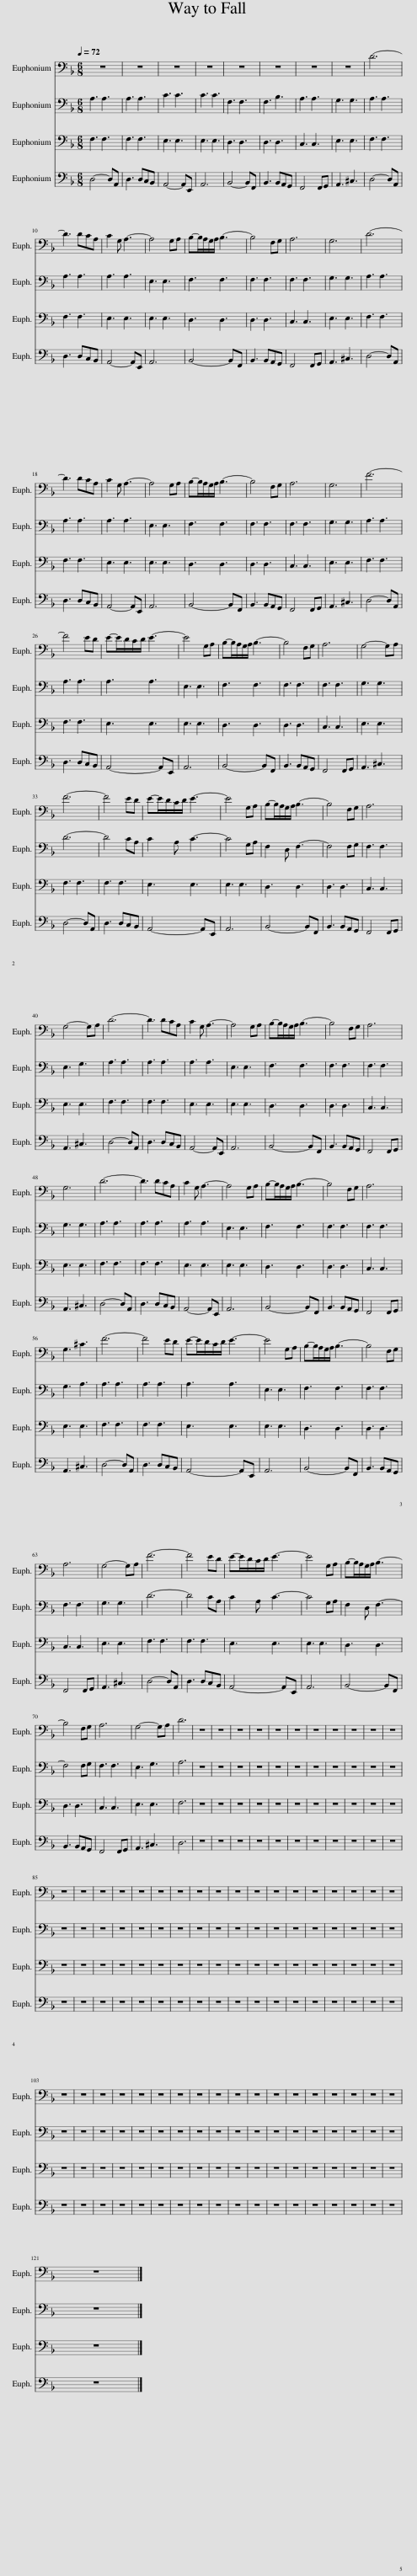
X:1
%%score 1 2 3 4
L:1/8
Q:1/4=72
M:6/8
I:linebreak $
K:F
V:1 bass
V:2 bass
V:3 bass
V:4 bass
V:1
 z6 | z6 | z6 | z6 | z6 | %5
 z6 | z6 | z6 | D6- |$ D3 DCA, | %10
 C2 G, A,3- | A,4 G,A, | B,-B,/A,/G,/A,/ B,3- | B,4 F,G, | A,6 | %15
 G,6 | D6- |$ D3 DCA, | C2 G, A,3- | A,4 G,A, | %20
 B,-B,/A,/G,/A,/ B,3- | B,4 F,G, | A,6 | G,6 | F6- |$ %25
 F4 ED | E-E/D/C/D/ E3- | E4 G,A, | B,-B,/A,/G,/A,/ B,3- | B,4 F,G, | %30
 A,6 | G,4- G,A, |$ F6- | F4 ED | E-E/D/C/D/ E3- | %35
 E4 G,A, | B,-B,/A,/G,/A,/ B,3- | B,4 F,G, | A,6 |$ G,4- G,A, | %40
 D6- | D3 DCA, | C2 G, A,3- | A,4 G,A, | B,-B,/A,/G,/A,/ B,3- | %45
 B,4 F,G, | A,6 |$ G,6 | D6- | D3 DCA, | %50
 C2 G, A,3- | A,4 G,A, | B,-B,/A,/G,/A,/ B,3- | B,4 F,G, | A,6 |$ %55
 G,3 ^C3 | F6- | F4 ED | E-E/D/C/D/ E3- | E4 G,A, | %60
 B,-B,/A,/G,/A,/ B,3- | B,4 F,G, |$ A,6 | G,4- G,A, | F6- | %65
 F4 ED | E-E/D/C/D/ E3- | E4 G,A, | B,-B,/A,/G,/A,/ B,3- |$ B,4 F,G, | %70
 A,6 | G,4- G,A, | D6 | z6 | z6 | %75
 z6 | z6 | z6 | z6 | z6 | %80
 z6 | z6 | z6 | z6 |$ z6 | %85
 z6 | z6 | z6 | z6 | z6 | %90
 z6 | z6 | z6 | z6 | z6 | %95
 z6 | z6 | z6 | z6 | z6 | %100
 z6 | z6 |$ z6 | z6 | z6 | %105
 z6 | z6 | z6 | z6 | z6 | %110
 z6 | z6 | z6 | z6 | z6 | %115
 z6 | z6 | z6 | z6 | z6 |$ %120
 z6 |] %121
V:2
 A,3 A,3 | A,3 A,3 | C3 C3 | C3 C3 | F,3 F,3 | %5
 F,3 B,3 | A,3 A,3 | G,3 G,3 | A,3 A,3 |$ A,3 A,3 | %10
 A,3 A,3 | E,3 E,3 | F,3 F,3 | F,3 F,3 | F,3 F,3 | %15
 G,3 G,3 | A,3 A,3 |$ A,3 A,3 | A,3 A,3 | E,3 E,3 | %20
 F,3 F,3 | F,3 F,3 | F,3 F,3 | G,3 G,3 | A,3 A,3 |$ %25
 A,3 A,3 | A,3 A,3 | E,3 E,3 | F,3 F,3 | F,3 F,3 | %30
 F,3 F,3 | G,3 G,3 |$ D6- | D4 CA, | C2 A, C3- | %35
 C4 G,A, | F,2 D, F,3- | F,4 F,G, | F,3 F,3 |$ E,3 G,3 | %40
 A,3 A,3 | A,3 A,3 | A,3 A,3 | E,3 E,3 | F,3 F,3 | %45
 F,3 F,3 | F,3 F,3 |$ G,3 G,3 | A,3 A,3 | A,3 A,3 | %50
 A,3 A,3 | E,3 E,3 | F,3 F,3 | F,3 F,3 | F,3 F,3 |$ %55
 G,3 A,3 | A,3 A,3 | A,3 A,3 | A,3 A,3 | E,3 E,3 | %60
 F,3 F,3 | F,3 F,3 |$ F,3 F,3 | G,3 G,3 | D6- | %65
 D4 CA, | C2 A, C3- | C4 G,A, | F,2 D, F,3- |$ F,4 F,G, | %70
 F,3 F,3 | E,3 G,3 | A,6 | z6 | z6 | %75
 z6 | z6 | z6 | z6 | z6 | %80
 z6 | z6 | z6 | z6 |$ z6 | %85
 z6 | z6 | z6 | z6 | z6 | %90
 z6 | z6 | z6 | z6 | z6 | %95
 z6 | z6 | z6 | z6 | z6 | %100
 z6 | z6 |$ z6 | z6 | z6 | %105
 z6 | z6 | z6 | z6 | z6 | %110
 z6 | z6 | z6 | z6 | z6 | %115
 z6 | z6 | z6 | z6 | z6 |$ %120
 z6 |] %121
V:3
 F,3 F,3 | F,3 F,3 | E,3 E,3 | E,3 E,3 | D,3 D,3 | %5
 D,3 D,3 | C,3 C,3 | E,3 E,3 | F,3 F,3 |$ F,3 F,3 | %10
 E,3 E,3 | E,3 E,3 | D,3 D,3 | D,3 D,3 | C,3 C,3 | %15
 E,3 E,3 | F,3 F,3 |$ F,3 F,3 | E,3 E,3 | E,3 E,3 | %20
 D,3 D,3 | D,3 D,3 | C,3 C,3 | E,3 E,3 | F,3 F,3 |$ %25
 F,3 F,3 | E,3 E,3 | E,3 E,3 | D,3 D,3 | D,3 D,3 | %30
 C,3 C,3 | E,3 E,3 |$ F,3 F,3 | F,3 F,3 | E,3 E,3 | %35
 E,3 E,3 | D,3 D,3 | D,3 D,3 | C,3 C,3 |$ E,3 E,3 | %40
 F,3 F,3 | F,3 F,3 | E,3 E,3 | E,3 E,3 | D,3 D,3 | %45
 D,3 D,3 | C,3 C,3 |$ E,3 E,3 | F,3 F,3 | F,3 F,3 | %50
 E,3 E,3 | E,3 E,3 | D,3 D,3 | D,3 D,3 | C,3 C,3 |$ %55
 E,3 E,3 | F,3 F,3 | F,3 F,3 | E,3 E,3 | E,3 E,3 | %60
 D,3 D,3 | D,3 D,3 |$ C,3 C,3 | E,3 E,3 | F,3 F,3 | %65
 F,3 F,3 | E,3 E,3 | E,3 E,3 | D,3 D,3 |$ D,3 D,3 | %70
 C,3 C,3 | E,3 E,3 | F,6 | z6 | z6 | %75
 z6 | z6 | z6 | z6 | z6 | %80
 z6 | z6 | z6 | z6 |$ z6 | %85
 z6 | z6 | z6 | z6 | z6 | %90
 z6 | z6 | z6 | z6 | z6 | %95
 z6 | z6 | z6 | z6 | z6 | %100
 z6 | z6 |$ z6 | z6 | z6 | %105
 z6 | z6 | z6 | z6 | z6 | %110
 z6 | z6 | z6 | z6 | z6 | %115
 z6 | z6 | z6 | z6 | z6 |$ %120
 z6 |] %121
V:4
 D,4- D,A,, | D,3 D,C,B,, | A,,4- A,,E,, | A,,6 | B,,4- B,,F,, | %5
 B,,3 B,,A,,G,, | F,,4 F,,G,, | A,,3 ^C,3 | D,4- D,A,, |$ D,3 D,C,B,, | %10
 A,,4- A,,E,, | A,,6 | B,,4- B,,F,, | B,,3 B,,A,,G,, | F,,4 F,,G,, | %15
 A,,3 ^C,3 | D,4- D,A,, |$ D,3 D,C,B,, | A,,4- A,,E,, | A,,6 | %20
 B,,4- B,,F,, | B,,3 B,,A,,G,, | F,,4 F,,G,, | A,,3 ^C,3 | D,4- D,A,, |$ %25
 D,3 D,C,B,, | A,,4- A,,E,, | A,,6 | B,,4- B,,F,, | B,,3 B,,A,,G,, | %30
 F,,4 F,,G,, | A,,3 ^C,3 |$ D,4- D,A,, | D,3 D,C,B,, | A,,4- A,,E,, | %35
 A,,6 | B,,4- B,,F,, | B,,3 B,,A,,G,, | F,,4 F,,G,, |$ A,,3 ^C,3 | %40
 D,4- D,A,, | D,3 D,C,B,, | A,,4- A,,E,, | A,,6 | B,,4- B,,F,, | %45
 B,,3 B,,A,,G,, | F,,4 F,,G,, |$ A,,3 ^C,3 | D,4- D,A,, | D,3 D,C,B,, | %50
 A,,4- A,,E,, | A,,6 | B,,4- B,,F,, | B,,3 B,,A,,G,, | F,,4 F,,G,, |$ %55
 A,,3 ^C,3 | D,4- D,A,, | D,3 D,C,B,, | A,,4- A,,E,, | A,,6 | %60
 B,,4- B,,F,, | B,,3 B,,A,,G,, |$ F,,4 F,,G,, | A,,3 ^C,3 | D,4- D,A,, | %65
 D,3 D,C,B,, | A,,4- A,,E,, | A,,6 | B,,4- B,,F,, |$ B,,3 B,,A,,G,, | %70
 F,,4 F,,G,, | A,,3 ^C,3 | D,6 | z6 | z6 | %75
 z6 | z6 | z6 | z6 | z6 | %80
 z6 | z6 | z6 | z6 |$ z6 | %85
 z6 | z6 | z6 | z6 | z6 | %90
 z6 | z6 | z6 | z6 | z6 | %95
 z6 | z6 | z6 | z6 | z6 | %100
 z6 | z6 |$ z6 | z6 | z6 | %105
 z6 | z6 | z6 | z6 | z6 | %110
 z6 | z6 | z6 | z6 | z6 | %115
 z6 | z6 | z6 | z6 | z6 |$ %120
 z6 |] %121
